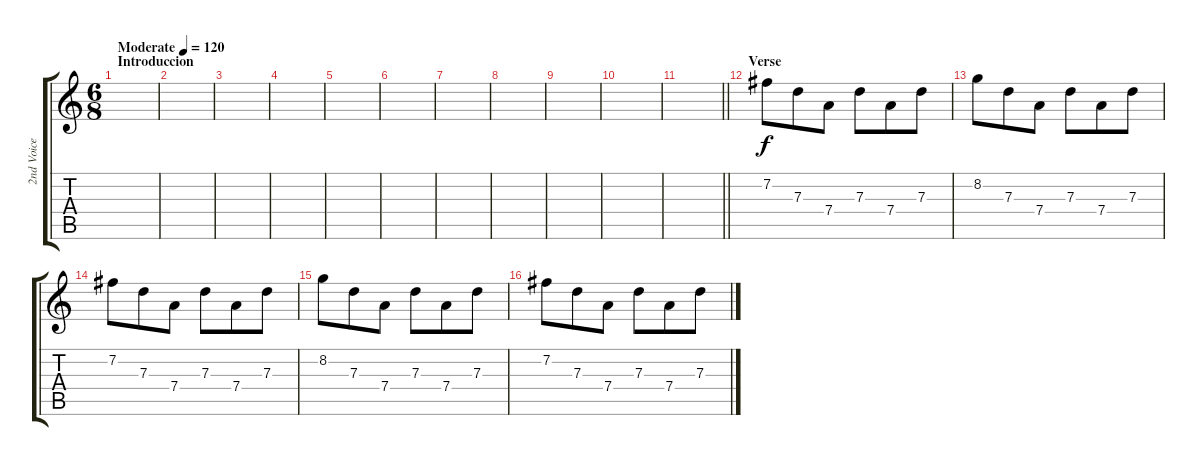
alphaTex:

\track ("2nd Voice (Mike Dirnt) & 2nd Guitar (Jas" "2nd Voice ") {instrument distortionguitar}
\staff {score tabs}
\tuning (E4 B3 G3 D3 A2 E2) {hide}
\ts (6 8)
\section ("" "Introduccion")
\tempo (120 "Moderate")
\clef g2
\ks c
|
|
|
|
|
|
|
|
|
|
\barLineRight lightlight
|
\section ("" "Verse")
7.2.8 7.3.8 7.4.8 7.3.8 7.4.8 7.3.8 |
8.2.8 7.3.8 7.4.8 7.3.8 7.4.8 7.3.8 |
7.2.8 7.3.8 7.4.8 7.3.8 7.4.8 7.3.8 |
8.2.8 7.3.8 7.4.8 7.3.8 7.4.8 7.3.8 |
7.2.8 7.3.8 7.4.8 7.3.8 7.4.8 7.3.8
